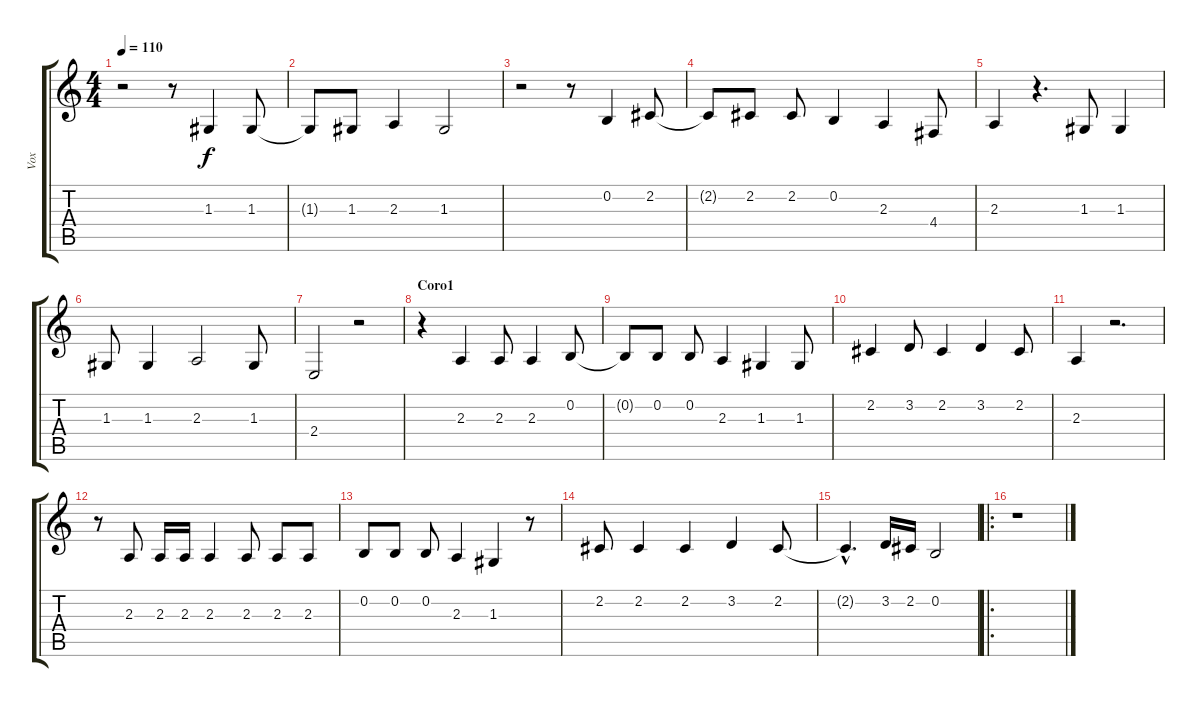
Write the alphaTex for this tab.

\track ("Vox" "Vox") {instrument harmonica}
\staff {score tabs}
\tuning (E4 B3 G3 D3 A2 E2) {hide}
\ts (4 4)
\tempo 110
\clef g2
\ks c
r.2{dy f} r.8 1.3.4 1.3.8 |
1.3{t}.8 1.3.8 2.3.4 1.3.2 |
r.2 r.8 0.2.4 2.2.8 |
2.2{t}.8 2.2.8 2.2.8 0.2.4 2.3.4 4.4.8 |
2.3.4 r.4{d} 1.3.8 1.3.4 |
1.3.8 1.3.4 2.3.2 1.3.8 |
2.4.2 r.2 |
\section ("" "Coro1")
r.4 2.3.4 2.3.8 2.3.4 0.2.8 |
0.2{t}.8 0.2.8 0.2.8 2.3.4 1.3.4 1.3.8 |
2.2.4 3.2.8 2.2.4 3.2.4 2.2.8 |
2.3.4 r.2{d} |
r.8 2.3.8 2.3.16 2.3.16 2.3.4 2.3.8 2.3.8 2.3.8 |
0.2.8 0.2.8 0.2.8 2.3.4 1.3.4 r.8 |
2.2.8 2.2.4 2.2.4 3.2.4 2.2.8 |
2.2{hac t}.4{d} 3.2.16 2.2.16 0.2.2 |
\ro
r.1
